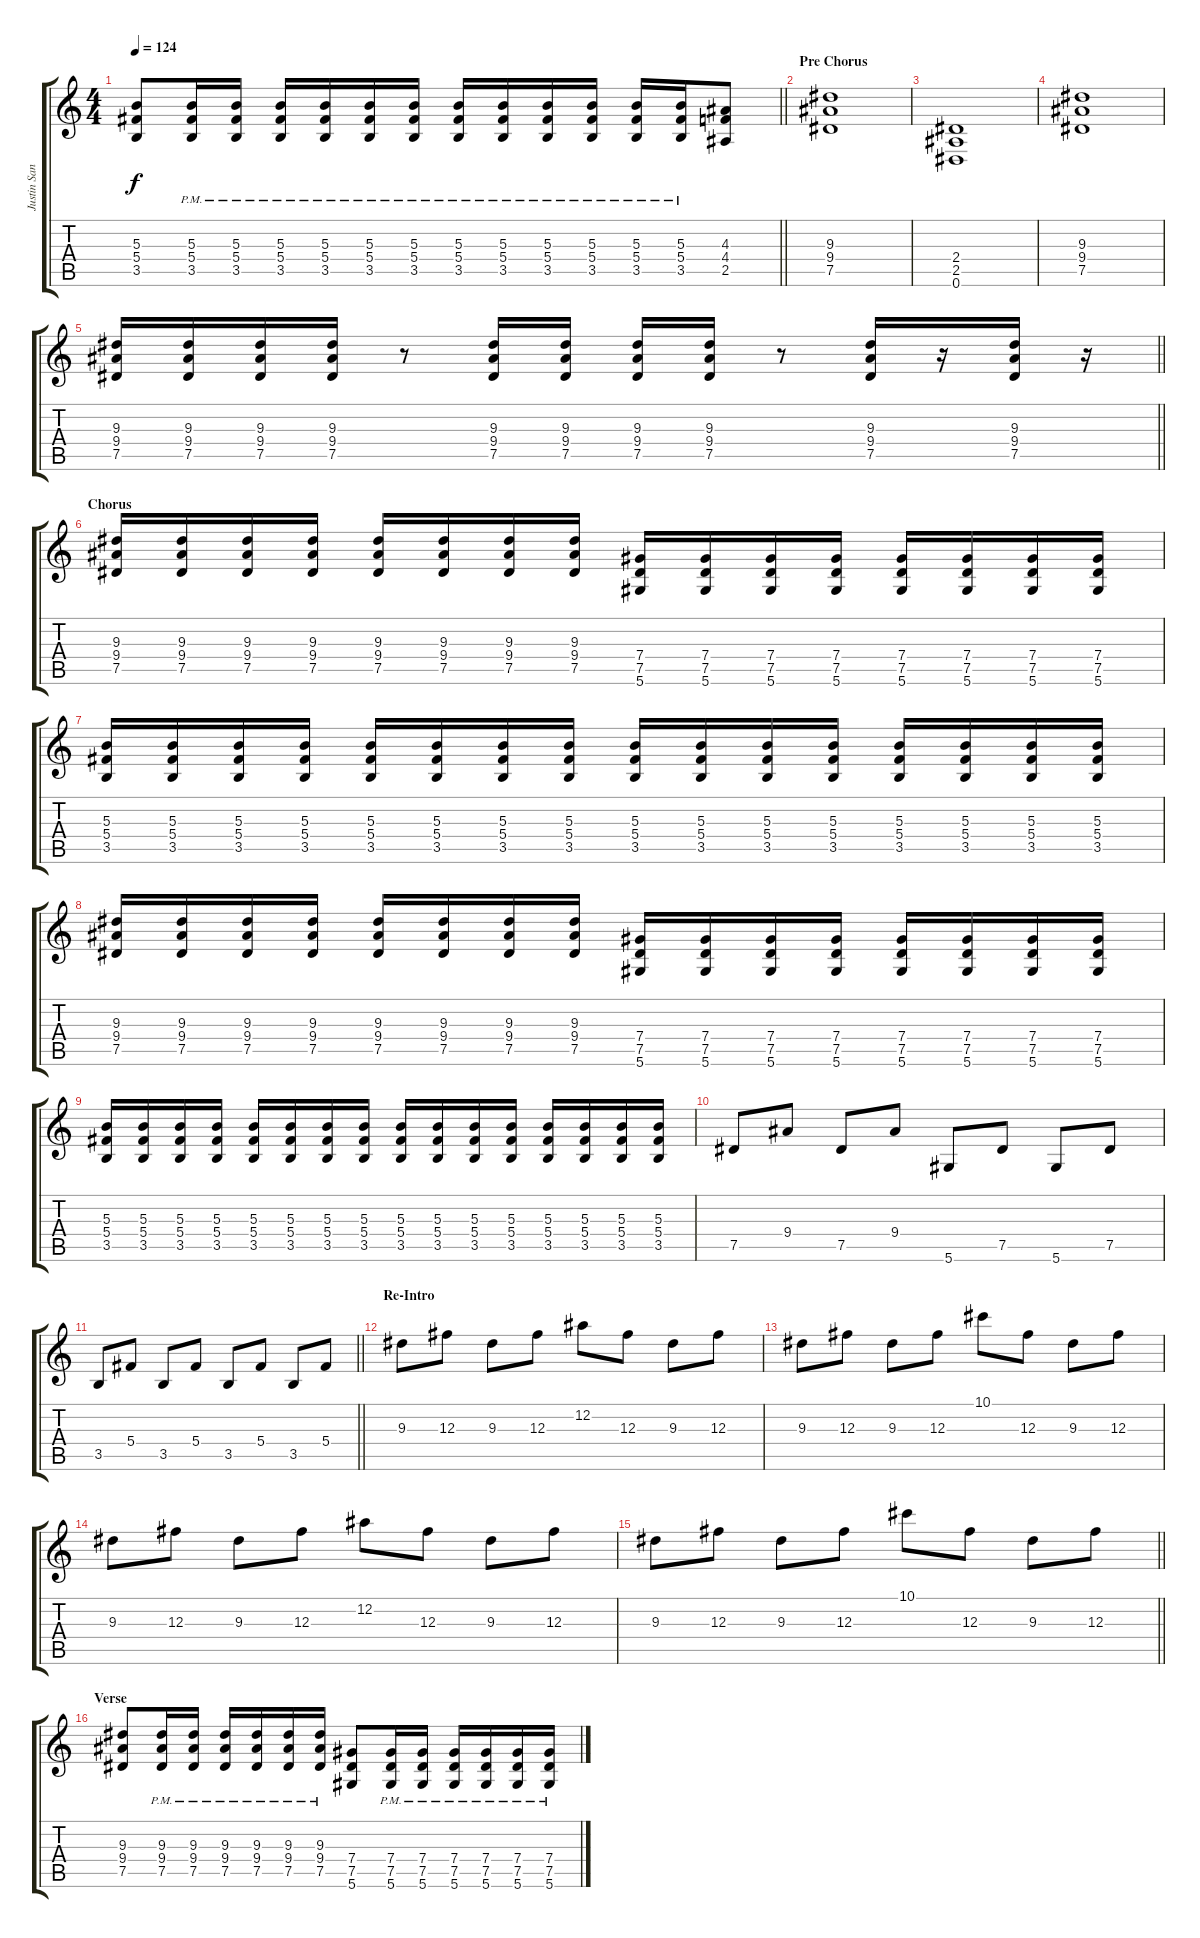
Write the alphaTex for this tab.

\track ("Justin Sane" "Justin San") {instrument overdrivenguitar}
\staff {score tabs}
\tuning (Eb4 Bb3 Gb3 Db3 Ab2 Eb2) {hide}
\ts (4 4)
\tempo 124
\clef g2
\barLineRight lightlight
\ks c
(5.3 5.4 3.5).8{dy f} (5.3{pm} 5.4{pm} 3.5{pm}).16 (5.3{pm} 5.4{pm} 3.5{pm}).16 (5.3{pm} 5.4{pm} 3.5{pm}).16 (5.3{pm} 5.4{pm} 3.5{pm}).16 (5.3{pm} 5.4{pm} 3.5{pm}).16 (5.3{pm} 5.4{pm} 3.5{pm}).16 (5.3{pm} 5.4{pm} 3.5{pm}).16 (5.3{pm} 5.4{pm} 3.5{pm}).16 (5.3{pm} 5.4{pm} 3.5{pm}).16 (5.3{pm} 5.4{pm} 3.5{pm}).16 (5.3{pm} 5.4{pm} 3.5{pm}).16 (5.3{pm} 5.4{pm} 3.5{pm}).16 (4.3 4.4 2.5).8 |
\section ("" "Pre Chorus")
(9.3 9.4 7.5).1 |
(2.4 2.5 0.6).1 |
(9.3 9.4 7.5).1 |
\barLineRight lightlight
(9.3 9.4 7.5).16 (9.3 9.4 7.5).16 (9.3 9.4 7.5).16 (9.3 9.4 7.5).16 r.8 (9.3 9.4 7.5).16 (9.3 9.4 7.5).16 (9.3 9.4 7.5).16 (9.3 9.4 7.5).16 r.8 (9.3 9.4 7.5).16 r.16 (9.3 9.4 7.5).16 r.16 |
\section ("" "Chorus")
(9.3 9.4 7.5).16 (9.3 9.4 7.5).16 (9.3 9.4 7.5).16 (9.3 9.4 7.5).16 (9.3 9.4 7.5).16 (9.3 9.4 7.5).16 (9.3 9.4 7.5).16 (9.3 9.4 7.5).16 (7.4 7.5 5.6).16 (7.4 7.5 5.6).16 (7.4 7.5 5.6).16 (7.4 7.5 5.6).16 (7.4 7.5 5.6).16 (7.4 7.5 5.6).16 (7.4 7.5 5.6).16 (7.4 7.5 5.6).16 |
(5.3 5.4 3.5).16 (5.3 5.4 3.5).16 (5.3 5.4 3.5).16 (5.3 5.4 3.5).16 (5.3 5.4 3.5).16 (5.3 5.4 3.5).16 (5.3 5.4 3.5).16 (5.3 5.4 3.5).16 (5.3 5.4 3.5).16 (5.3 5.4 3.5).16 (5.3 5.4 3.5).16 (5.3 5.4 3.5).16 (5.3 5.4 3.5).16 (5.3 5.4 3.5).16 (5.3 5.4 3.5).16 (5.3 5.4 3.5).16 |
(9.3 9.4 7.5).16 (9.3 9.4 7.5).16 (9.3 9.4 7.5).16 (9.3 9.4 7.5).16 (9.3 9.4 7.5).16 (9.3 9.4 7.5).16 (9.3 9.4 7.5).16 (9.3 9.4 7.5).16 (7.4 7.5 5.6).16 (7.4 7.5 5.6).16 (7.4 7.5 5.6).16 (7.4 7.5 5.6).16 (7.4 7.5 5.6).16 (7.4 7.5 5.6).16 (7.4 7.5 5.6).16 (7.4 7.5 5.6).16 |
(5.3 5.4 3.5).16 (5.3 5.4 3.5).16 (5.3 5.4 3.5).16 (5.3 5.4 3.5).16 (5.3 5.4 3.5).16 (5.3 5.4 3.5).16 (5.3 5.4 3.5).16 (5.3 5.4 3.5).16 (5.3 5.4 3.5).16 (5.3 5.4 3.5).16 (5.3 5.4 3.5).16 (5.3 5.4 3.5).16 (5.3 5.4 3.5).16 (5.3 5.4 3.5).16 (5.3 5.4 3.5).16 (5.3 5.4 3.5).16 |
7.5.8 9.4.8 7.5.8 9.4.8 5.6.8 7.5.8 5.6.8 7.5.8 |
\barLineRight lightlight
3.5.8 5.4.8 3.5.8 5.4.8 3.5.8 5.4.8 3.5.8 5.4.8 |
\section ("" "Re-Intro")
9.3.8 12.3.8 9.3.8 12.3.8 12.2.8 12.3.8 9.3.8 12.3.8 |
9.3.8 12.3.8 9.3.8 12.3.8 10.1.8 12.3.8 9.3.8 12.3.8 |
9.3.8 12.3.8 9.3.8 12.3.8 12.2.8 12.3.8 9.3.8 12.3.8 |
\barLineRight lightlight
9.3.8 12.3.8 9.3.8 12.3.8 10.1.8 12.3.8 9.3.8 12.3.8 |
\section ("" "Verse")
(9.3 9.4 7.5).8 (9.3{pm} 9.4{pm} 7.5{pm}).16 (9.3{pm} 9.4{pm} 7.5{pm}).16 (9.3{pm} 9.4{pm} 7.5{pm}).16 (9.3{pm} 9.4{pm} 7.5{pm}).16 (9.3{pm} 9.4{pm} 7.5{pm}).16 (9.3{pm} 9.4{pm} 7.5{pm}).16 (7.4 7.5 5.6).8 (7.4{pm} 7.5{pm} 5.6{pm}).16 (7.4{pm} 7.5{pm} 5.6{pm}).16 (7.4{pm} 7.5{pm} 5.6{pm}).16 (7.4{pm} 7.5{pm} 5.6{pm}).16 (7.4{pm} 7.5{pm} 5.6{pm}).16 (7.4{pm} 7.5{pm} 5.6{pm}).16
